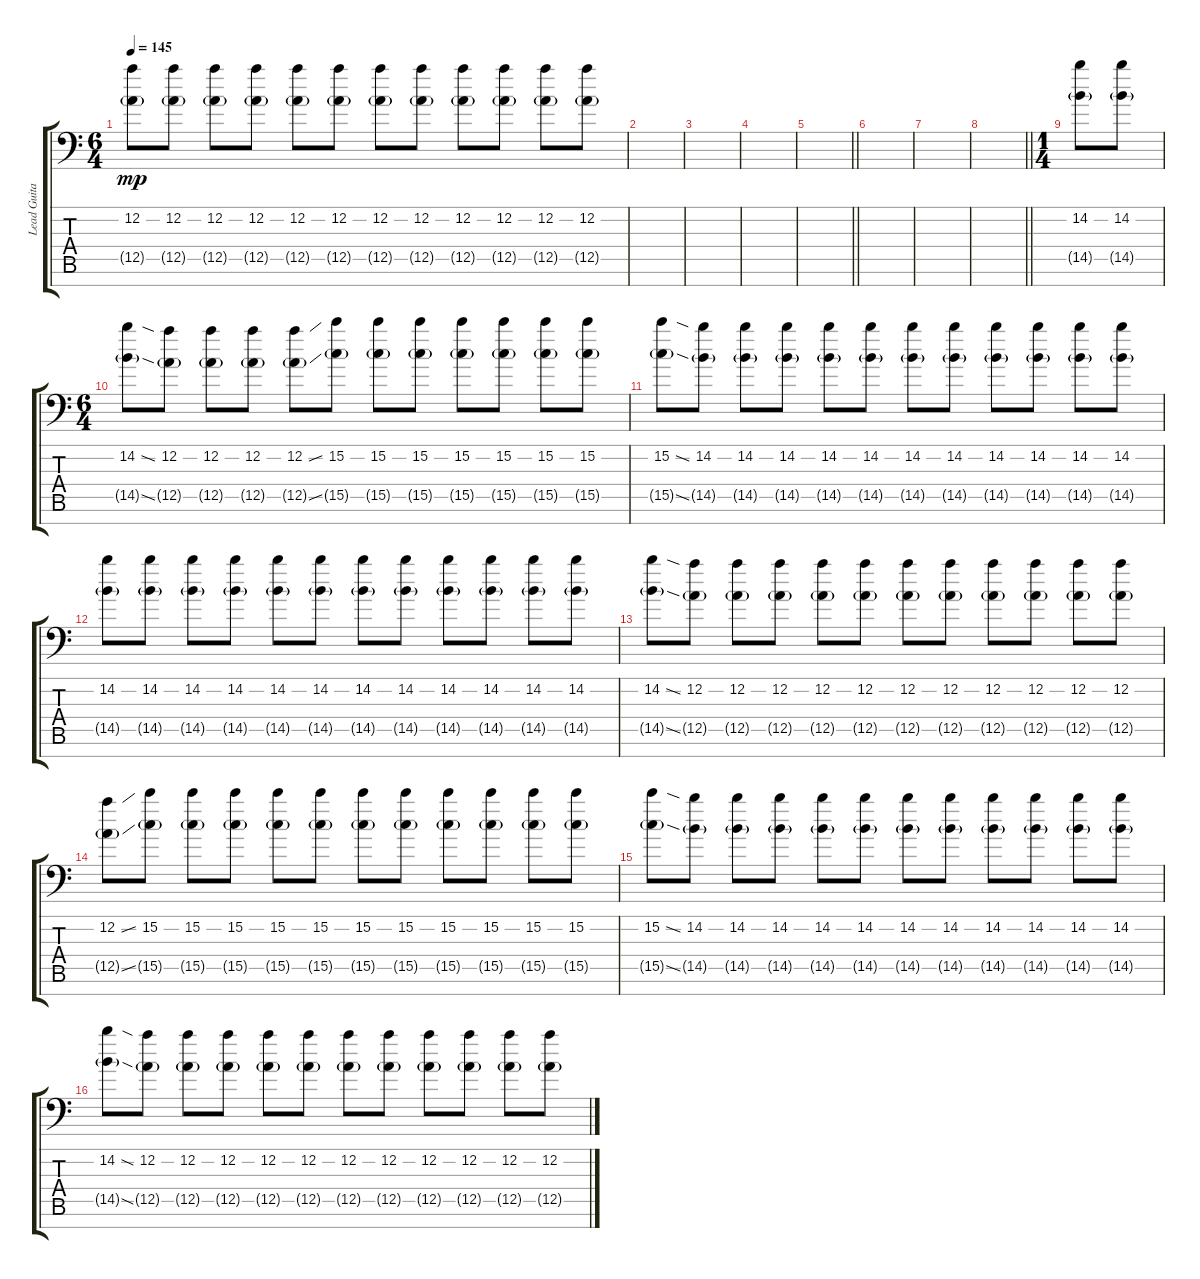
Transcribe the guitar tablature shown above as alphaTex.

\track ("Lead Guitar #1" "Lead Guita") {instrument distortionguitar}
\staff {score tabs}
\tuning (D4 A3 E3 D3 A2 E2 A1) {hide}
\ts (6 4)
\tempo 145
\clef f4
\ks c
(12.2 12.5{g}).8{dy mp} (12.2 12.5{g}).8 (12.2 12.5{g}).8 (12.2 12.5{g}).8 (12.2 12.5{g}).8 (12.2 12.5{g}).8 (12.2 12.5{g}).8 (12.2 12.5{g}).8 (12.2 12.5{g}).8 (12.2 12.5{g}).8 (12.2 12.5{g}).8 (12.2 12.5{g}).8 |
|
|
|
\barLineRight lightlight
|
\section ("" "")
|
|
\barLineRight lightlight
|
\ts (1 4)
\section ("" "")
(14.2 14.5{g}).8{volume 10} (14.2 14.5{g}).8 |
\ts (6 4)
(14.2{ss} 14.5{ss g}).8 (12.2 12.5{g}).8 (12.2 12.5{g}).8 (12.2 12.5{g}).8 (12.2{ss} 12.5{ss g}).8 (15.2 15.5{g}).8 (15.2 15.5{g}).8 (15.2 15.5{g}).8 (15.2 15.5{g}).8 (15.2 15.5{g}).8 (15.2 15.5{g}).8 (15.2 15.5{g}).8 |
(15.2{ss} 15.5{ss g}).8 (14.2 14.5{g}).8 (14.2 14.5{g}).8 (14.2 14.5{g}).8 (14.2 14.5{g}).8 (14.2 14.5{g}).8 (14.2 14.5{g}).8 (14.2 14.5{g}).8 (14.2 14.5{g}).8 (14.2 14.5{g}).8 (14.2 14.5{g}).8 (14.2 14.5{g}).8 |
(14.2 14.5{g}).8 (14.2 14.5{g}).8 (14.2 14.5{g}).8 (14.2 14.5{g}).8 (14.2 14.5{g}).8 (14.2 14.5{g}).8 (14.2 14.5{g}).8 (14.2 14.5{g}).8 (14.2 14.5{g}).8 (14.2 14.5{g}).8 (14.2 14.5{g}).8 (14.2 14.5{g}).8 |
(14.2{ss} 14.5{ss g}).8 (12.2 12.5{g}).8 (12.2 12.5{g}).8 (12.2 12.5{g}).8 (12.2 12.5{g}).8 (12.2 12.5{g}).8 (12.2 12.5{g}).8 (12.2 12.5{g}).8 (12.2 12.5{g}).8 (12.2 12.5{g}).8 (12.2 12.5{g}).8 (12.2 12.5{g}).8 |
(12.2{ss} 12.5{ss g}).8 (15.2 15.5{g}).8 (15.2 15.5{g}).8 (15.2 15.5{g}).8 (15.2 15.5{g}).8 (15.2 15.5{g}).8 (15.2 15.5{g}).8 (15.2 15.5{g}).8 (15.2 15.5{g}).8 (15.2 15.5{g}).8 (15.2 15.5{g}).8 (15.2 15.5{g}).8 |
(15.2{ss} 15.5{ss g}).8 (14.2 14.5{g}).8 (14.2 14.5{g}).8 (14.2 14.5{g}).8 (14.2 14.5{g}).8 (14.2 14.5{g}).8 (14.2 14.5{g}).8 (14.2 14.5{g}).8 (14.2 14.5{g}).8 (14.2 14.5{g}).8 (14.2 14.5{g}).8 (14.2 14.5{g}).8 |
(14.2{ss} 14.5{ss g}).8 (12.2 12.5{g}).8 (12.2 12.5{g}).8 (12.2 12.5{g}).8 (12.2 12.5{g}).8 (12.2 12.5{g}).8 (12.2 12.5{g}).8 (12.2 12.5{g}).8 (12.2 12.5{g}).8 (12.2 12.5{g}).8 (12.2 12.5{g}).8 (12.2 12.5{g}).8
